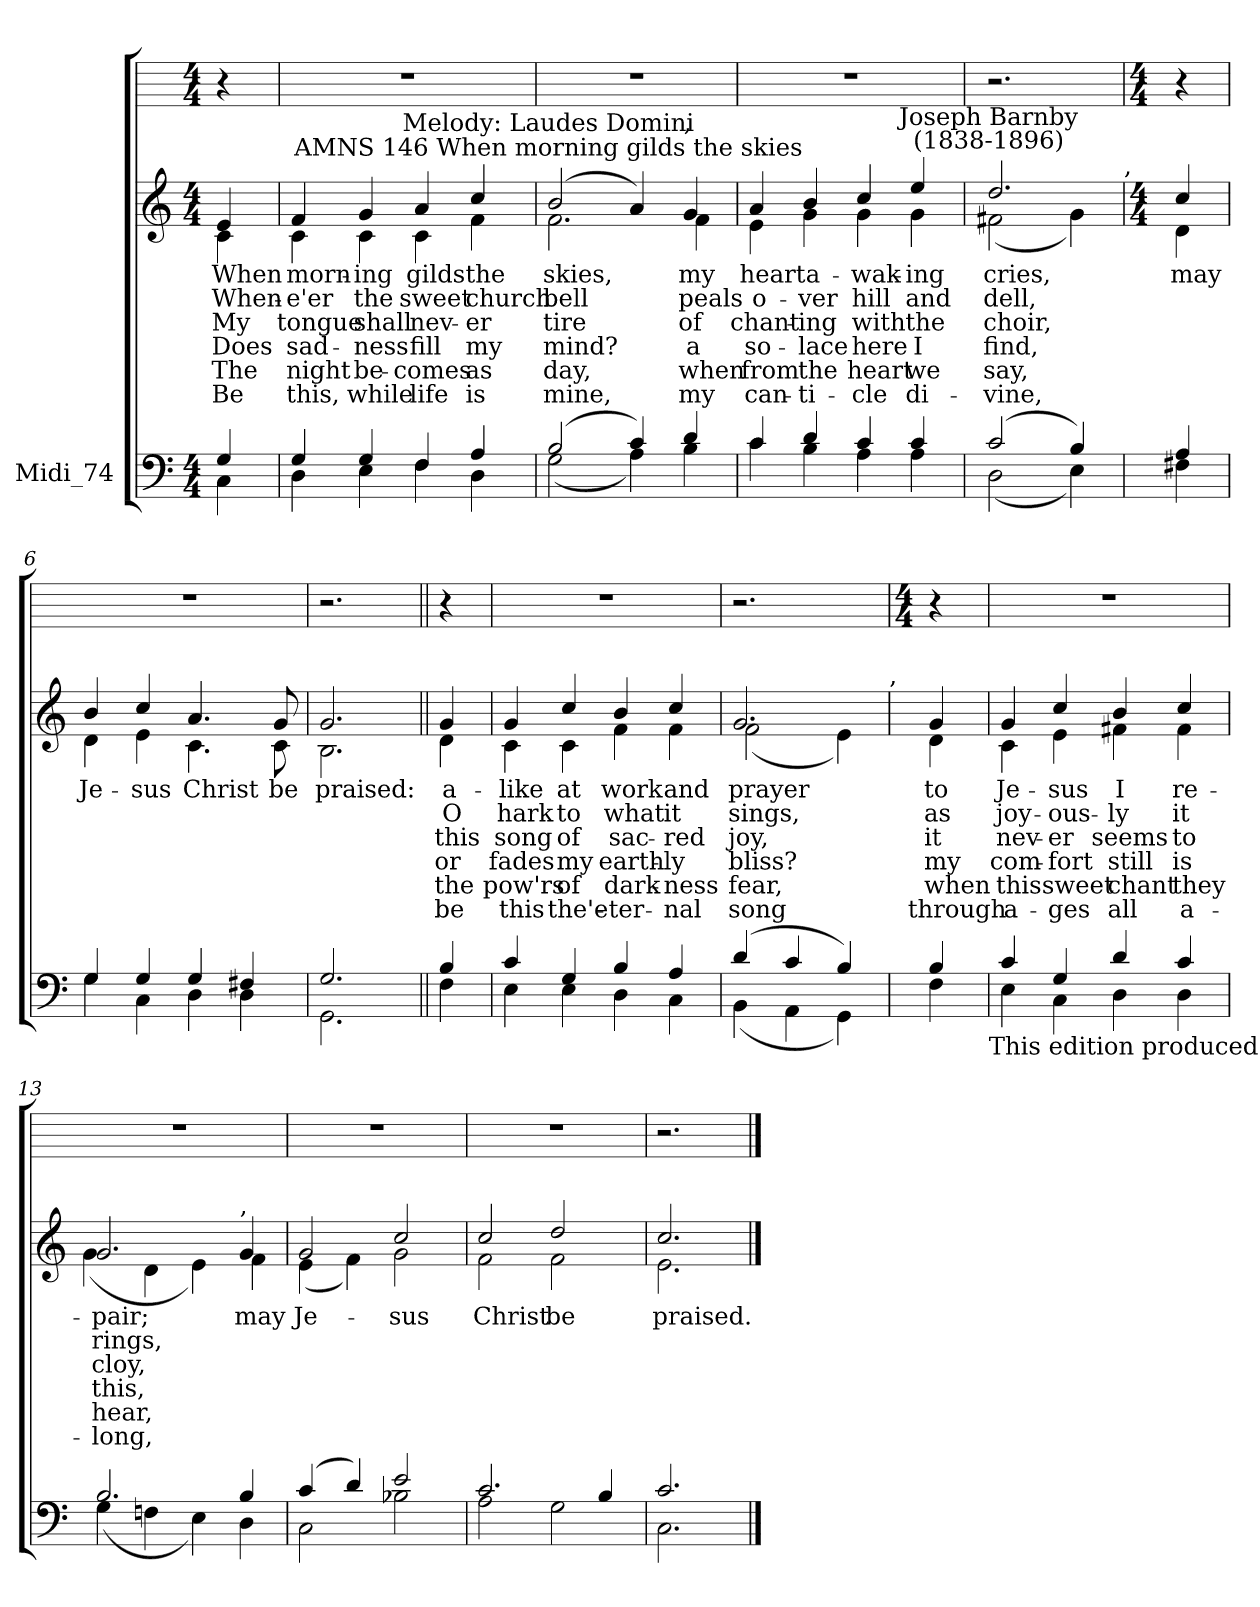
**kern	**kern	**text	**text	**text	**text	**text	**text	**kern
*part3	*part2	*part2	*part2	*part2	*part2	*part2	*part2	*part1
*staff3	*staff2	*staff2	*staff2	*staff2	*staff2	*staff2	*staff2	*staff1
*I"Midi_74	*	*	*	*	*	*	*	*
*clefF4	*clefG2	*	*	*	*	*	*	*
*k[]	*k[]	*	*	*	*	*	*	*
*C:	*C:	*	*	*	*	*	*	*
*M4/4	*M4/4	*	*	*	*	*	*	*M4/4
=	=	=	=	=	=	=	=	=
*^	*	*	*	*	*	*	*	*
!	!	!LO:TX:a:cj:t=German, 19th cent.,\ntr. E. Caswall (1814-1878)	!	!	!	!	!	!	!
!	!	!	!LO:LY:b	!LO:LY:b	!LO:LY:b	!LO:LY:b	!LO:LY:b	!LO:LY:b	!
*	*	*^	*	*	*	*	*	*	*
4G/	4C\	4e/	4c\	When	When-	-My	Does	The	Be	4r
=1	=1	=1	=1	=1	=1	=1	=1	=1	=1	=1
!	!	!	!	!LO:LY:b	!LO:LY:b	!LO:LY:b	!LO:LY:b	!LO:LY:b	!LO:LY:b	!
4G/	4D\	4f/	4c\	morn-	-e'er	tongue	sad-	-night	this,	1r
!	!	!	!	!LO:LY:b	!LO:LY:b	!LO:LY:b	!LO:LY:b	!LO:LY:b	!LO:LY:b	!
4G/	4E\	4g/	4c\	ing	the	shall	ness	be-	-while	.
!	!	!	!	!LO:LY:b	!LO:LY:b	!LO:LY:b	!LO:LY:b	!LO:LY:b	!LO:LY:b	!
4F/	4F\	4a/	4c\	gilds	sweet	nev-	-fill	comes	life	.
!	!	!	!	!LO:LY:b	!LO:LY:b	!LO:LY:b	!LO:LY:b	!LO:LY:b	!LO:LY:b	!
4A/	4D\	4cc/	4f\	the	church	er	my	as	is	.
=2	=2	=2	=2	=2	=2	=2	=2	=2	=2	=2
!	!	!LO:TX:a:cj:t=AMNS 146 When morning gilds the skies	!	!	!	!	!	!	!	!
!	!	!LO:TX:a:cj:t=Melody&colon; Laudes Domini	!	!	!	!	!	!	!	!
!	!	!	!	!LO:LY:b	!LO:LY:b	!LO:LY:b	!LO:LY:b	!LO:LY:b	!LO:LY:b	!
(>2B/	(<2G\	(>2b/	2.f\	skies,	bell	tire	mind?	day,	mine,	1r
4c/)	4A\)	4a/)	.	.	.	.	.	.	.	.
!	!	!LO:TX:a:t=,	!	!	!	!	!	!	!	!
!	!	!	!	!LO:LY:b	!LO:LY:b	!LO:LY:b	!LO:LY:b	!LO:LY:b	!LO:LY:b	!
4d/	4B\	4g/	4f\	my	peals	of	a	when	my	.
=3	=3	=3	=3	=3	=3	=3	=3	=3	=3	=3
!	!	!	!	!LO:LY:b	!LO:LY:b	!LO:LY:b	!LO:LY:b	!LO:LY:b	!LO:LY:b	!
4c/	4c\	4a/	4e\	heart	o-	-chant-	-so-	-from	can-	1r
!	!	!	!	!LO:LY:b	!LO:LY:b	!LO:LY:b	!LO:LY:b	!LO:LY:b	!LO:LY:b	!
4d/	4B\	4b/	4g\	-a-	-ver	ing	lace	the	ti-	.
!	!	!	!	!LO:LY:b	!LO:LY:b	!LO:LY:b	!LO:LY:b	!LO:LY:b	!LO:LY:b	!
4c/	4A\	4cc/	4g\	-wak-	-hill	with	here	heart	cle	.
!	!	!	!	!LO:LY:b	!LO:LY:b	!LO:LY:b	!LO:LY:b	!LO:LY:b	!LO:LY:b	!
4c/	4A\	4ee/	4g\	ing	and	the	I	we	di-	.
=4	=4	=4	=4	=4	=4	=4	=4	=4	=4	=4
!	!	!LO:TX:a:cj:t=Joseph Barnby\n(1838-1896)	!	!	!	!	!	!	!	!
!	!	!	!	!LO:LY:b	!LO:LY:b	!LO:LY:b	!LO:LY:b	!LO:LY:b	!LO:LY:b	!
(>2c/	(<2D\	2.dd/	(<2f#X\	-cries,	dell,	choir,	find,	say,	vine,	2.r
4B/)	4E\)	.	4g\)	.	.	.	.	.	.	.
!	!	!	!LO:TX:a:t=,	!	!	!	!	!	!	!
!!LO:LB:g=z
=5	=5	=5	=5	=5	=5	=5	=5	=5	=5	=5
*	*	*M4/4	*	*	*	*	*	*	*	*M4/4
!	!	!	!	!LO:LY:b	!	!	!	!	!	!
4A/	4F#X\	4cc/	4d\	may	.	.	.	.	.	4r
=6	=6	=6	=6	=6	=6	=6	=6	=6	=6	=6
!	!	!	!	!LO:LY:b	!	!	!	!	!	!
4G/	4G\	4b/	4d\	Je-	.	.	.	.	.	1r
!	!	!	!	!LO:LY:b	!	!	!	!	!	!
4G/	4C\	4cc/	4e\	-sus	.	.	.	.	.	.
!	!	!	!	!LO:LY:b	!	!	!	!	!	!
4G/	4D\	4.a/	4.c\	Christ	.	.	.	.	.	.
4F#X/	4D\	.	.	.	.	.	.	.	.	.
!	!	!	!	!LO:LY:b	!	!	!	!	!	!
.	.	8g/	8c\	be	.	.	.	.	.	.
=7	=7	=7	=7	=7	=7	=7	=7	=7	=7	=7
!	!	!	!	!LO:LY:b	!	!	!	!	!	!
2.G/	2.GG\	2.g/	2.B\	praised:	.	.	.	.	.	2.r
=8||	=8||	=8||	=8||	=8||	=8||	=8||	=8||	=8||	=8||	=8||
!	!	!	!	!LO:LY:b	!LO:LY:b	!LO:LY:b	!LO:LY:b	!LO:LY:b	!LO:LY:b	!
4B/	4F\	4g/	4d\	a-	-O	this	or	the	be	4r
=9	=9	=9	=9	=9	=9	=9	=9	=9	=9	=9
!	!	!	!	!LO:LY:b	!LO:LY:b	!LO:LY:b	!LO:LY:b	!LO:LY:b	!LO:LY:b	!
4c/	4E\	4g/	4c\	like	hark	song	fades	pow'rs	this	1r
!	!	!	!	!LO:LY:b	!LO:LY:b	!LO:LY:b	!LO:LY:b	!LO:LY:b	!LO:LY:b	!
4G/	4E\	4cc/	4c\	at	to	of	my	of	the'e-	.
!	!	!	!	!LO:LY:b	!LO:LY:b	!LO:LY:b	!LO:LY:b	!LO:LY:b	!LO:LY:b	!
4B/	4D\	4b/	4f\	-work	what	sac-	-earth-	-dark-	-ter-	.
!	!	!	!	!LO:LY:b	!LO:LY:b	!LO:LY:b	!LO:LY:b	!LO:LY:b	!LO:LY:b	!
4A/	4C\	4cc/	4f\	-and	it	red	ly	ness	nal	.
=10	=10	=10	=10	=10	=10	=10	=10	=10	=10	=10
!	!	!	!	!LO:LY:b	!LO:LY:b	!LO:LY:b	!LO:LY:b	!LO:LY:b	!LO:LY:b	!
(>4d/	(<4BB\	2.g/	(<2f\	prayer	sings,	joy,	bliss?	fear,	song	2.r
4c/	4AA\	.	.	.	.	.	.	.	.	.
4B/)	4GG\)	.	4e\)	.	.	.	.	.	.	.
!	!	!	!LO:TX:a:t=,	!	!	!	!	!	!	!
!!LO:LB:g=z
=11	=11	=11	=11	=11	=11	=11	=11	=11	=11	=11
*	*	*	*	*	*	*	*	*	*	*M4/4
!	!	!	!	!LO:LY:b	!LO:LY:b	!LO:LY:b	!LO:LY:b	!LO:LY:b	!LO:LY:b	!
4B/	4F\	4g/	4d\	to	as	it	my	when	through	4r
!	!LO:TX:b:t=This edition produced by Andrew Sims, 2020	!	!	!	!	!	!	!	!	!
=12	=12	=12	=12	=12	=12	=12	=12	=12	=12	=12
!	!	!	!	!LO:LY:b	!LO:LY:b	!LO:LY:b	!LO:LY:b	!LO:LY:b	!LO:LY:b	!
4c/	4E\	4g/	4c\	Je-	-joy-	-nev-	-com-	-this	a-	1r
!	!	!	!	!LO:LY:b	!LO:LY:b	!LO:LY:b	!LO:LY:b	!LO:LY:b	!LO:LY:b	!
4G/	4C\	4cc/	4e\	-sus	ous-	-er	fort	sweet	ges	.
!	!	!	!	!LO:LY:b	!LO:LY:b	!LO:LY:b	!LO:LY:b	!LO:LY:b	!LO:LY:b	!
4d/	4D\	4b/	4f#X\	I	ly	seems	still	chant	all	.
!	!	!	!	!LO:LY:b	!LO:LY:b	!LO:LY:b	!LO:LY:b	!LO:LY:b	!LO:LY:b	!
4c/	4D\	4cc/	4f#\	re-	-it	to	is	they	a-	.
=13	=13	=13	=13	=13	=13	=13	=13	=13	=13	=13
!	!	!	!	!LO:LY:b	!LO:LY:b	!LO:LY:b	!LO:LY:b	!LO:LY:b	!LO:LY:b	!
2.B/	(<4G\	2.g/	(<4g\	-pair;	rings,	cloy,	this,	hear,	long,	1r
.	4Fn\	.	4d\	.	.	.	.	.	.	.
.	4E\)	.	4e\)	.	.	.	.	.	.	.
!	!	!LO:TX:a:t=,	!	!	!	!	!	!	!	!
!	!	!	!	!LO:LY:b	!	!	!	!	!	!
4B/	4D\	4g/	4f\	may	.	.	.	.	.	.
=14	=14	=14	=14	=14	=14	=14	=14	=14	=14	=14
!	!	!	!	!LO:LY:b	!	!	!	!	!	!
(>4c/	2C\	2g/	(<4e\	Je-	.	.	.	.	.	1r
4d/)	.	.	4f\)	.	.	.	.	.	.	.
!	!	!	!	!LO:LY:b	!	!	!	!	!	!
2e/	2B-X\	2cc/	2g\	-sus	.	.	.	.	.	.
=15	=15	=15	=15	=15	=15	=15	=15	=15	=15	=15
!	!	!	!	!LO:LY:b	!	!	!	!	!	!
2.c/	2A\	2cc/	2f\	Christ	.	.	.	.	.	1r
!	!	!	!	!LO:LY:b	!	!	!	!	!	!
.	2G\	2dd/	2f\	be	.	.	.	.	.	.
4B/	.	.	.	.	.	.	.	.	.	.
=16	=16	=16	=16	=16	=16	=16	=16	=16	=16	=16
!	!	!	!	!LO:LY:b	!	!	!	!	!	!
2.c/	2.C\	2.cc/	2.e\	praised.	.	.	.	.	.	2.r
*v	*v	*	*	*	*	*	*	*	*	*
*	*v	*v	*	*	*	*	*	*	*
==	==	==	==	==	==	==	==	==
*-	*-	*-	*-	*-	*-	*-	*-	*-
